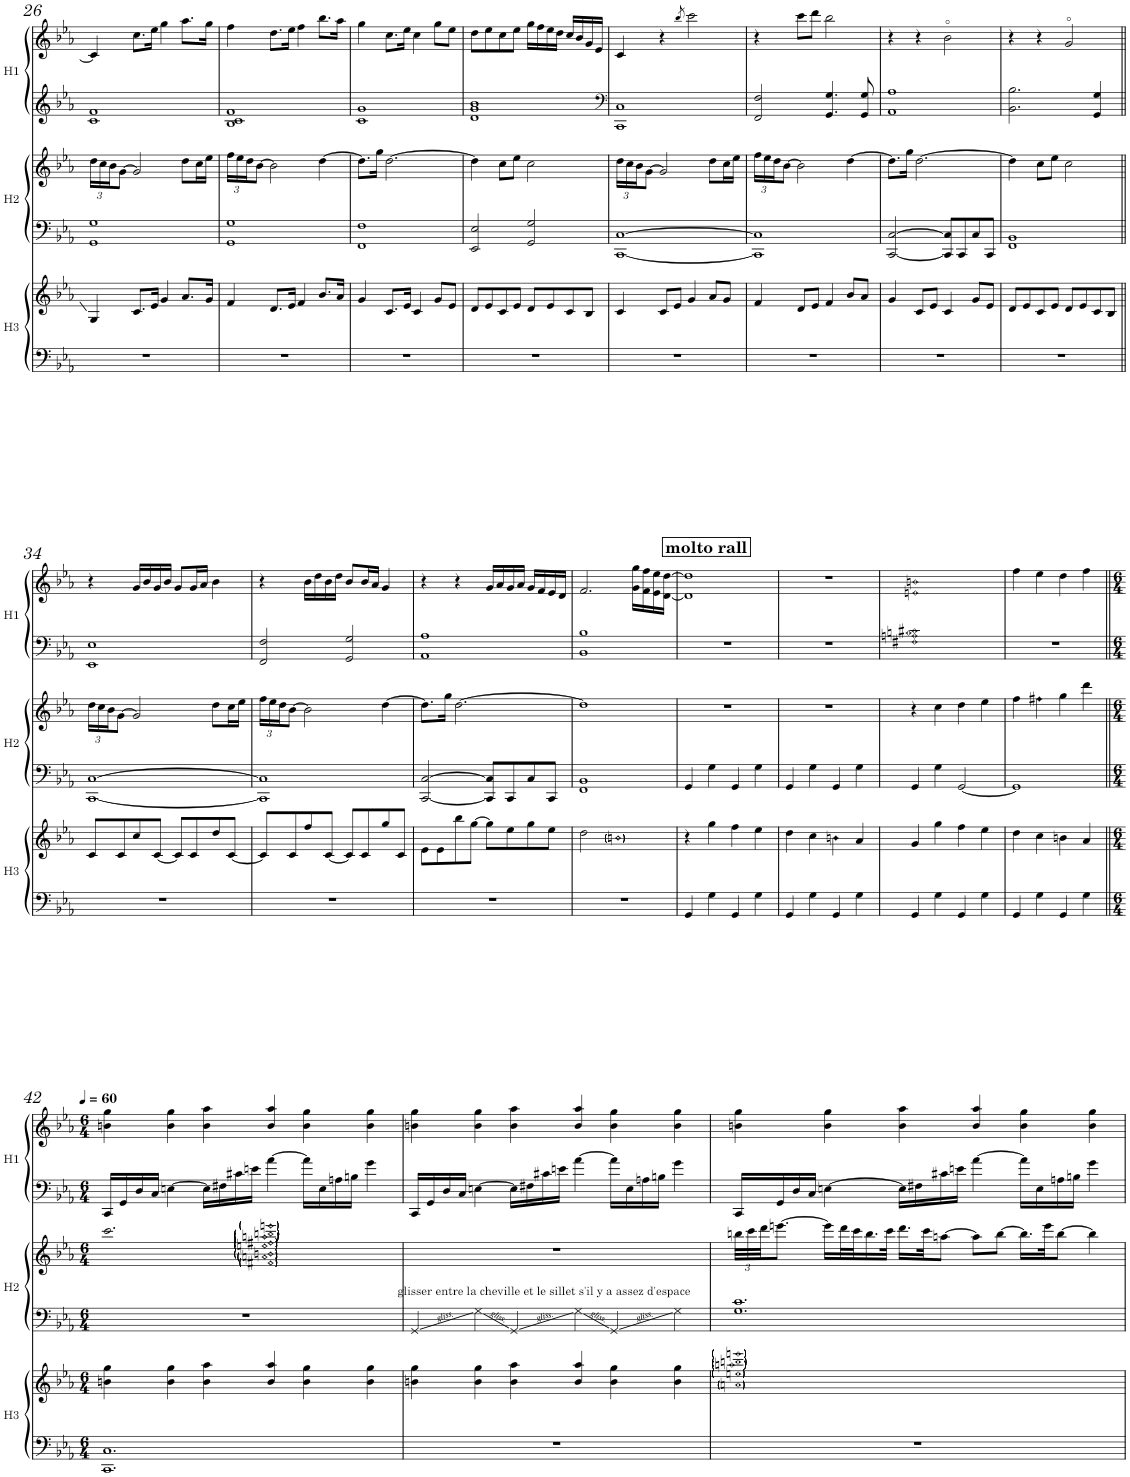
**kern	**kern	**kern	**kern	**kern	**kern
*part3	*part3	*part2	*part2	*part1	*part1
*staff6	*staff5	*staff4	*staff3	*staff2	*staff1
*I"Harpe 3	*	*I"Harpe 2	*	*I"Harpe 1	*
*I'H3	*	*I'H2	*	*I'H1	*
!!LO:PB:g=z
*clefF4	*clefG2	*clefF4	*clefG2	*clefG2	*clefG2
*k[b-e-a-]	*k[b-e-a-]	*k[b-e-a-]	*k[b-e-a-]	*k[b-e-a-]	*k[b-e-a-]
*M4/4	*M4/4	*M4/4	*M4/4	*M4/4	*M4/4
*	*	*	*Xbrackettup	*	*
=26	=26	=26	=26	=26	=26
1r	4G/	1GG 1G	24dd\LL	1c 1f	4c/]
.	.	.	24cc\	.	.
.	.	.	24b-\J	.	.
.	.	.	[8g\J	.	.
.	8.c/L	.	2g/]	.	8.cc\L
.	16e-/Jk	.	.	.	16ee-\Jk
.	4g/	.	.	.	4gg\
.	8.a-/L	.	8dd\L	.	8.aa-\L
.	.	.	16cc\L	.	.
.	16g/Jk	.	16ee-\JJ	.	16gg\Jk
=27	=27	=27	=27	=27	=27
1r	4f/	1GG 1G	24ff\LL	1B- 1c 1f	4ff\
.	.	.	24ee-\	.	.
.	.	.	24dd\J	.	.
.	.	.	[8b-\J	.	.
.	8.d/L	.	2b-\]	.	8.dd\L
.	16e-/Jk	.	.	.	16ee-\Jk
.	4f/	.	.	.	4ff\
.	8.b-/L	.	[4dd\	.	8.bb-\L
.	16a-/Jk	.	.	.	16aa-\Jk
=28	=28	=28	=28	=28	=28
1r	4g/	1FF 1F	8.dd\L]	1c 1g	4gg\
.	.	.	16gg\Jk	.	.
.	8.c/L	.	[2.dd\	.	8.cc\L
.	16e-/Jk	.	.	.	16ee-\Jk
.	4c/	.	.	.	4cc\
.	8g/L	.	.	.	8gg\L
.	8e-/J	.	.	.	8ee-\J
=29	=29	=29	=29	=29	=29
1r	8d/L	2EE-/ 2E-/	4dd\]	1d 1g 1b-	8dd\L
.	8e-/	.	.	.	8ee-\
.	8c/	.	8cc\L	.	8cc\
.	8e-/J	.	8ee-\J	.	8ee-\J
.	8d/L	2GG/ 2G/	2cc\	.	16gg\LL
.	.	.	.	.	16ff\
.	8e-/	.	.	.	16ee-\
.	.	.	.	.	16dd\JJ
.	8c/	.	.	.	16cc/LL
.	.	.	.	.	16b-/
.	8B-/J	.	.	.	16g/
.	.	.	.	.	16e-/JJ
=30	=30	=30	=30	=30	=30
*	*	*	*	*clefF4	*
1r	4c/	[1CC [1C	24dd\LL	1CC 1C	4c/
.	.	.	24cc\	.	.
.	.	.	24b-\J	.	.
.	.	.	[8g\J	.	.
.	8c/L	.	2g/]	.	4r
.	8e-/J	.	.	.	.
.	.	.	.	.	8qbb-/
.	4g/	.	.	.	2ccc\
.	8a-/L	.	8dd\L	.	.
.	8g/J	.	16cc\L	.	.
.	.	.	16ee-\JJ	.	.
=31	=31	=31	=31	=31	=31
1r	4f/	1CC] 1C]	24ff\LL	2FF/ 2F/	4r
.	.	.	24ee-\	.	.
.	.	.	24dd\J	.	.
.	.	.	[8b-\J	.	.
.	8d/L	.	2b-\]	.	8ccc\L
.	8e-/J	.	.	.	8ddd\J
.	4f/	.	.	4.GG/ 4.G/	2bb-\
.	8b-/L	.	[4dd\	.	.
.	8a-/J	.	.	8GG/ 8G/	.
=32	=32	=32	=32	=32	=32
1r	4g/	[2CC/ [2C/	8.dd\L]	1AA- 1A-	4r
.	.	.	16gg\Jk	.	.
.	8c/L	.	[2.dd\	.	4r
.	8e-/J	.	.	.	.
.	4c/	8CC/] 8C/]L	.	.	2b-\
.	.	8CC/	.	.	.
.	8g/L	8C/	.	.	.
.	8e-/J	8CC/J	.	.	.
=33	=33	=33	=33	=33	=33
1r	8d/L	1FF 1BB-	4dd\]	2.BB-\ 2.B-\	4r
.	8e-/	.	.	.	.
.	8c/	.	8cc\L	.	4r
.	8e-/J	.	8ee-\J	.	.
.	8d/L	.	2cc\	.	2g/
.	8e-/	.	.	.	.
.	8c/	.	.	4GG/ 4G/	.
.	8B-/J	.	.	.	.
!!LO:LB:g=z
=34||	=34||	=34||	=34||	=34||	=34||
1r	8c/L	[1CC [1C	24dd\LL	1EE- 1E-	4r
.	.	.	24cc\	.	.
.	.	.	24b-\J	.	.
.	8c/	.	[8g\J	.	.
.	8cc/	.	2g/]	.	16g/LL
.	.	.	.	.	16b-/
.	[8c/J	.	.	.	16g/
.	.	.	.	.	16b-/JJ
.	8c/L]	.	.	.	8g/L
.	8c/	.	.	.	16g/L
.	.	.	.	.	16a-/JJ
.	8dd/	.	8dd\L	.	4b-\
.	[8c/J	.	16cc\L	.	.
.	.	.	16ee-\JJ	.	.
=35	=35	=35	=35	=35	=35
1r	8c/L]	1CC] 1C]	24ff\LL	2FF/ 2F/	4r
.	.	.	24ee-\	.	.
.	.	.	24dd\J	.	.
.	8c/	.	[8b-\J	.	.
.	8ff/	.	2b-\]	.	16b-\LL
.	.	.	.	.	16dd\
.	[8c/J	.	.	.	16b-\
.	.	.	.	.	16dd\JJ
.	8c/L]	.	.	2GG/ 2G/	8b-/L
.	8c/	.	.	.	16b-/L
.	.	.	.	.	16a-/JJ
.	8gg/	.	[4dd\	.	4g/
.	8c/J	.	.	.	.
=36	=36	=36	=36	=36	=36
1r	8e-\L	[2CC/ [2C/	8.dd\L]	1AA- 1A-	4r
.	8e-\	.	.	.	.
.	.	.	16gg\Jk	.	.
.	8bb-\	.	[2.dd\	.	4r
.	[8gg\J	.	.	.	.
.	8gg\L]	8CC/] 8C/]L	.	.	16g/LL
.	.	.	.	.	16a-/
.	8ee-\	8CC/	.	.	16g/
.	.	.	.	.	16a-/JJ
.	8gg\	8C/	.	.	16g/LL
.	.	.	.	.	16f/
.	8ee-\J	8CC/J	.	.	16e-/
.	.	.	.	.	16d/JJ
=37	=37	=37	=37	=37	=37
1r	2dd\	1FF 1BB-	1dd]	1BB- 1B-	2.f/
.	2bn	.	.	.	.
.	.	.	.	.	16g\ 16gg\LL
.	.	.	.	.	16f\ 16ff\
.	.	.	.	.	16e-\ 16ee-\
.	.	.	.	.	[16d\ [16dd\JJ
!!LO:REH:place=s1:a:B:cj:fs=14:t=molto rall
=38	=38	=38	=38	=38	=38
4GG/	4r	4GG/	1r	1r	1d] 1dd]
4G\	4gg\	4G\	.	.	.
4GG/	4ff\	4GG/	.	.	.
4G\	4ee-\	4G\	.	.	.
=39	=39	=39	=39	=39	=39
4GG/	4dd\	4GG/	1r	1r	1r
4G\	4cc\	4G\	.	.	.
4GG/	4bn\	4GG/	.	.	.
4G\	4a-/	4G\	.	.	.
=40	=40	=40	=40	=40	=40
4GG/	4g/	4GG/	4r	1F#X 1An 1Bn 1c#X	1en 1bn
4G\	4gg\	4G\	4cc\	.	.
4GG/	4ff\	[2GG/	4dd\	.	.
4G\	4ee-\	.	4ee-\	.	.
=41	=41	=41	=41	=41	=41
4GG/	4dd\	1GG]	4ff\	1r	4ff\
4G\	4cc\	.	4ff#X\	.	4ee-\
4GG/	4bn\	.	4gg\	.	4dd\
4G\	4a-/	.	4ddd\	.	4ff\
!!LO:LB:g=z
=42||	=42||	=42||	=42||	=42||	=42||
*M6/4	*M6/4	*M6/4	*M6/4	*M6/4	*M6/4
*	*	*	*	*	*MM60
1.CC 1.C	4bn\ 4gg\	1.r	2.ccc	16CC/LL	4bn\ 4gg\
.	.	.	.	16GG/	.
.	.	.	.	16D/	.
.	.	.	.	16C/JJ	.
.	4b\ 4gg\	.	.	[4En\	4b\ 4gg\
.	4b\ 4aa-\	.	.	16E\LL]	4b\ 4aa-\
.	.	.	.	16F#X\	.
.	.	.	.	16c#X\	.
.	.	.	.	16en\JJ	.
.	4b/ 4aa-/	.	2f#X 2an 2bn 2een 2ff#X 2aan 2bbn 2eeen	[4a-\	4b/ 4aa-/
.	4b\ 4gg\	.	.	16a-\LL]	4b\ 4gg\
.	.	.	.	16E\	.
.	.	.	.	16An\	.
.	.	.	.	16Bn\JJ	.
.	4b\ 4gg\	.	4ryy	4g\	4b\ 4gg\
=43	=43	=43	=43	=43	=43
!	!	!LO:TX:a:t=glisser entre la cheville et le sillet s'il y a assez d'espace	!	!	!
1.r	4bn\ 4gg\	4GG/	1.r	16CC/LL	4bn\ 4gg\
.	.	.	.	16GG/	.
.	.	.	.	16D/	.
.	.	.	.	16C/JJ	.
.	4b\ 4gg\	4G\	.	[4En\	4b\ 4gg\
.	4b\ 4aa-\	4GG/	.	16E\LL]	4b\ 4aa-\
.	.	.	.	16F#X\	.
.	.	.	.	16c#X\	.
.	.	.	.	16en\JJ	.
.	4b/ 4aa-/	4G\	.	[4a-\	4b/ 4aa-/
.	4b\ 4gg\	4GG/	.	16a-\LL]	4b\ 4gg\
.	.	.	.	16E\	.
.	.	.	.	16An\	.
.	.	.	.	16Bn\JJ	.
.	4b\ 4gg\	4G\	.	4g\	4b\ 4gg\
=44	=44	=44	=44	=44	=44
1.r	1an 1een 1aan 1bbn 1eeen	1.G 1.c	48bbn\LLL	16CC/LL	4bn\ 4gg\
.	.	.	48ccc\	.	.
.	.	.	48ddd\JJ	.	.
.	.	.	[8.eeen\J	16GG/	.
.	.	.	.	16D/	.
.	.	.	.	16C/JJ	.
.	.	.	16eee\LL]	[4En\	4b\ 4gg\
.	.	.	32ddd\L	.	.
.	.	.	32ccc\J	.	.
.	.	.	16.bb\	.	.
.	.	.	32ccc\JJk	.	.
.	.	.	16.ddd\LL	16E\LL]	4b\ 4aa-\
.	.	.	.	16F#X\	.
.	.	.	32ccc\JK	.	.
.	.	.	[8aan\J	16c#X\	.
.	.	.	.	16en\JJ	.
.	.	.	8aa\L]	[4a-\	4b/ 4aa-/
.	.	.	[8bb\J	.	.
.	4ryy	.	16.bb\LL]	16a-\LL]	4b\ 4gg\
.	.	.	.	16E\	.
.	.	.	32eee\JK	.	.
.	.	.	[8bb\J	16An\	.
.	.	.	.	16Bn\JJ	.
.	4ryy	.	4bb\]	4g\	4b\ 4gg\
=	=	=	=	=	=
*-	*-	*-	*-	*-	*-
